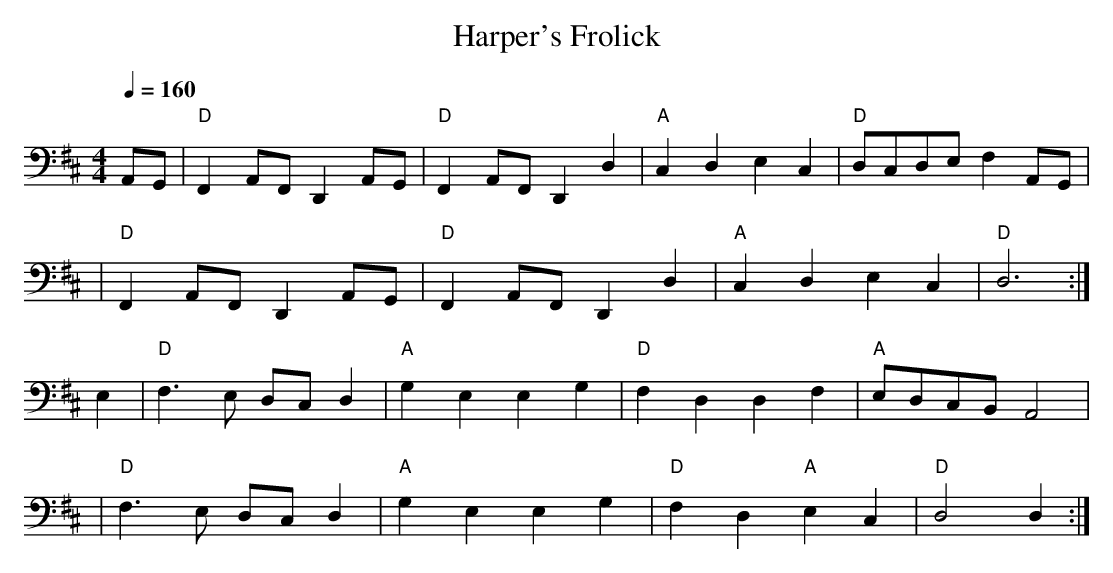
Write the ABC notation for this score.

X:1
T:Harper's Frolick
M:4/4
L:1/4
Q:160
K:D clef=bass middle=d
A/G/ | "D" F A/F/ D A/G/ | "D" F A/F/ Dd | "A" cdec | "D" d/c/d/e/ f A/G/ |
   | "D" F A/F/ D A/G/ | "D" F A/F/ Dd | "A" cdec | "D" d3 :|
e | "D" f>e d/c/ d | "A" geeg | "D" fddf | "A" e/d/c/B/ A2 |
     | "D" f>e d/c/ d | "A" geeg | "D" fd "A" ec | "D" d2 d :|
